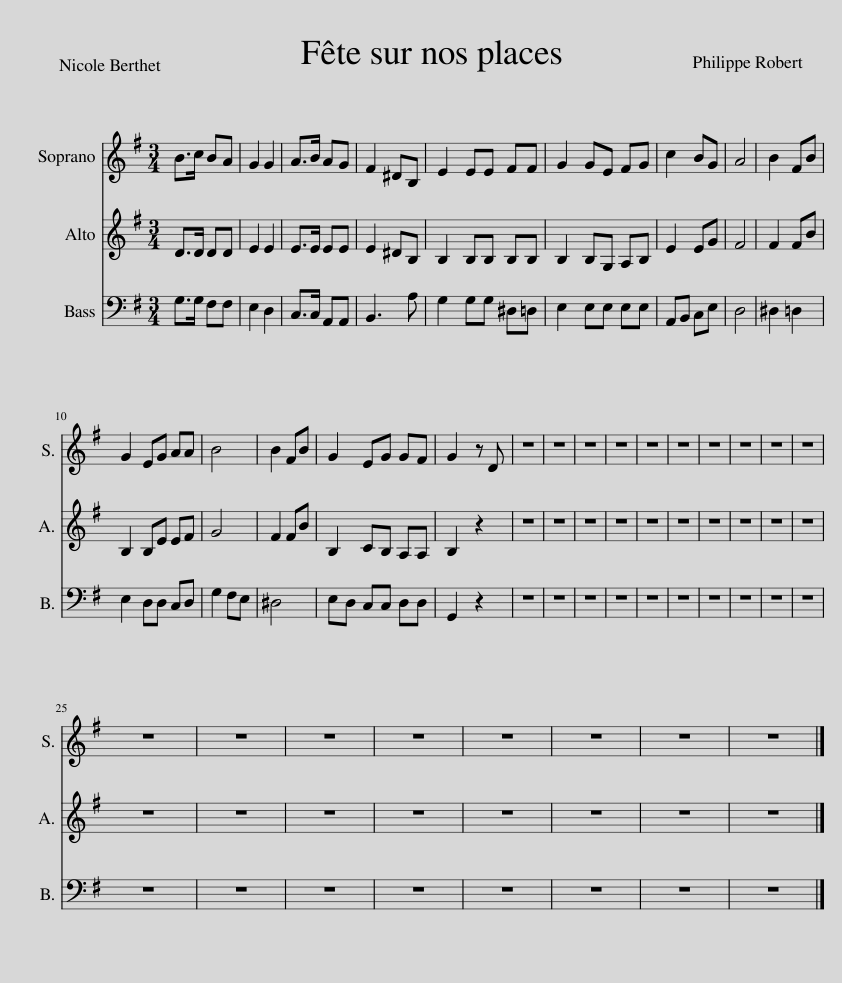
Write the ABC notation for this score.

X:1
%%score 1 2 3
L:1/8
M:3/4
I:linebreak $
K:G
V:1 treble
V:2 treble
V:3 bass
V:1
 B>c BA | G2 G2 | A>B AG | F2 ^DB, | E2 EE FF | %5
 G2 GE FG | c2 BG | A4 | B2 FB |$ G2 EG AA | %10
 B4 | B2 FB | G2 EG GF | G2 z D | z6 | %15
 z6 | z6 | z6 | z6 | z6 | %20
 z6 | z6 | z6 | z6 |$ z6 | %25
 z6 | z6 | z6 | z6 | z6 | %30
 z6 | z6 |] %32
V:2
 D>D DD | E2 E2 | E>E EE | E2 ^DB, | B,2 B,B, B,B, | %5
 B,2 B,G, A,B, | E2 EG | F4 | F2 FB |$ B,2 B,E EF | %10
 G4 | F2 FB | B,2 CB, A,A, | B,2 z2 | z6 | %15
 z6 | z6 | z6 | z6 | z6 | %20
 z6 | z6 | z6 | z6 |$ z6 | %25
 z6 | z6 | z6 | z6 | z6 | %30
 z6 | z6 |] %32
V:3
 G,>G, F,F, | E,2 D,2 | C,>C, A,,A,, | B,,3 A, | G,2 G,G, ^D,=D, | %5
 E,2 E,E, E,E, | A,,B,, C,E, | D,4 | ^D,2 =D,2 |$ E,2 D,D, C,D, | %10
 G,2 F,E, | ^D,4 | E,D, C,C, D,D, | G,,2 z2 | z6 | %15
 z6 | z6 | z6 | z6 | z6 | %20
 z6 | z6 | z6 | z6 |$ z6 | %25
 z6 | z6 | z6 | z6 | z6 | %30
 z6 | z6 |] %32
